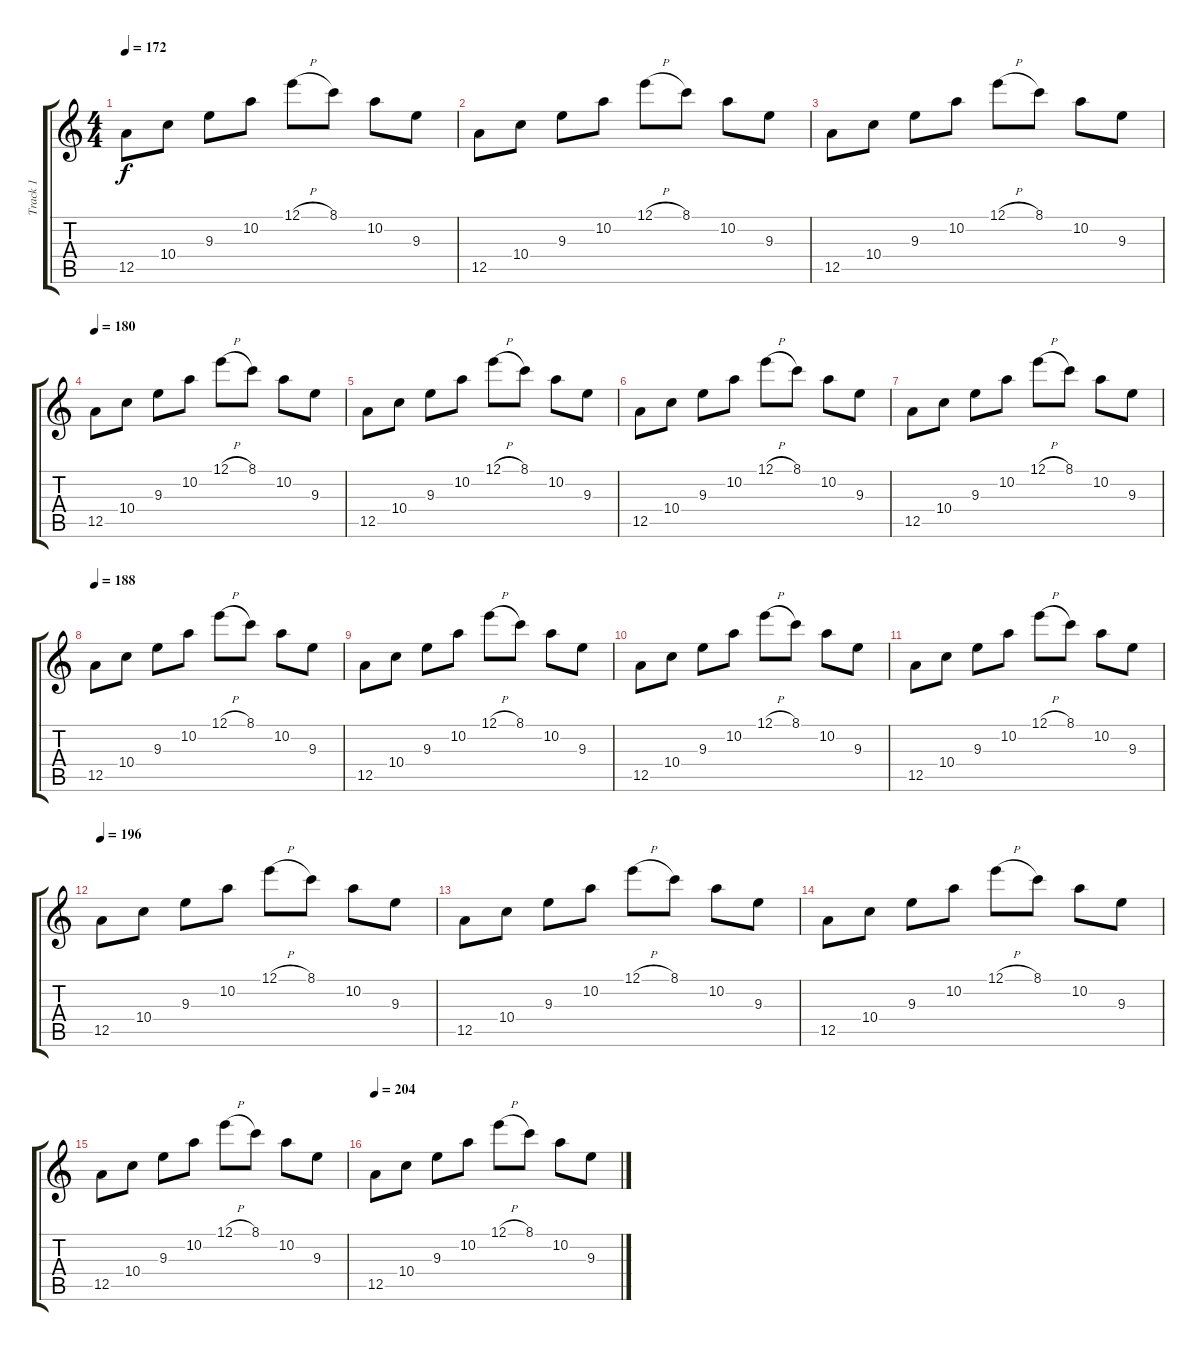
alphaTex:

\track ("Track 1" "Track 1") {instrument acousticguitarsteel}
\staff {score tabs}
\tuning (E4 B3 G3 D3 A2 E2) {hide}
\ts (4 4)
\tempo 172
\clef g2
\ks c
12.5.8{dy f} 10.4.8 9.3.8 10.2.8 12.1{h}.8 8.1.8 10.2.8 9.3.8 |
12.5.8 10.4.8 9.3.8 10.2.8 12.1{h}.8 8.1.8 10.2.8 9.3.8 |
12.5.8 10.4.8 9.3.8 10.2.8 12.1{h}.8 8.1.8 10.2.8 9.3.8 |
\tempo 180
12.5.8 10.4.8 9.3.8 10.2.8 12.1{h}.8 8.1.8 10.2.8 9.3.8 |
12.5.8 10.4.8 9.3.8 10.2.8 12.1{h}.8 8.1.8 10.2.8 9.3.8 |
12.5.8 10.4.8 9.3.8 10.2.8 12.1{h}.8 8.1.8 10.2.8 9.3.8 |
12.5.8 10.4.8 9.3.8 10.2.8 12.1{h}.8 8.1.8 10.2.8 9.3.8 |
\tempo 188
12.5.8 10.4.8 9.3.8 10.2.8 12.1{h}.8 8.1.8 10.2.8 9.3.8 |
12.5.8 10.4.8 9.3.8 10.2.8 12.1{h}.8 8.1.8 10.2.8 9.3.8 |
12.5.8 10.4.8 9.3.8 10.2.8 12.1{h}.8 8.1.8 10.2.8 9.3.8 |
12.5.8 10.4.8 9.3.8 10.2.8 12.1{h}.8 8.1.8 10.2.8 9.3.8 |
\tempo 196
12.5.8 10.4.8 9.3.8 10.2.8 12.1{h}.8 8.1.8 10.2.8 9.3.8 |
12.5.8 10.4.8 9.3.8 10.2.8 12.1{h}.8 8.1.8 10.2.8 9.3.8 |
12.5.8 10.4.8 9.3.8 10.2.8 12.1{h}.8 8.1.8 10.2.8 9.3.8 |
12.5.8 10.4.8 9.3.8 10.2.8 12.1{h}.8 8.1.8 10.2.8 9.3.8 |
\tempo 204
12.5.8 10.4.8 9.3.8 10.2.8 12.1{h}.8 8.1.8 10.2.8 9.3.8
